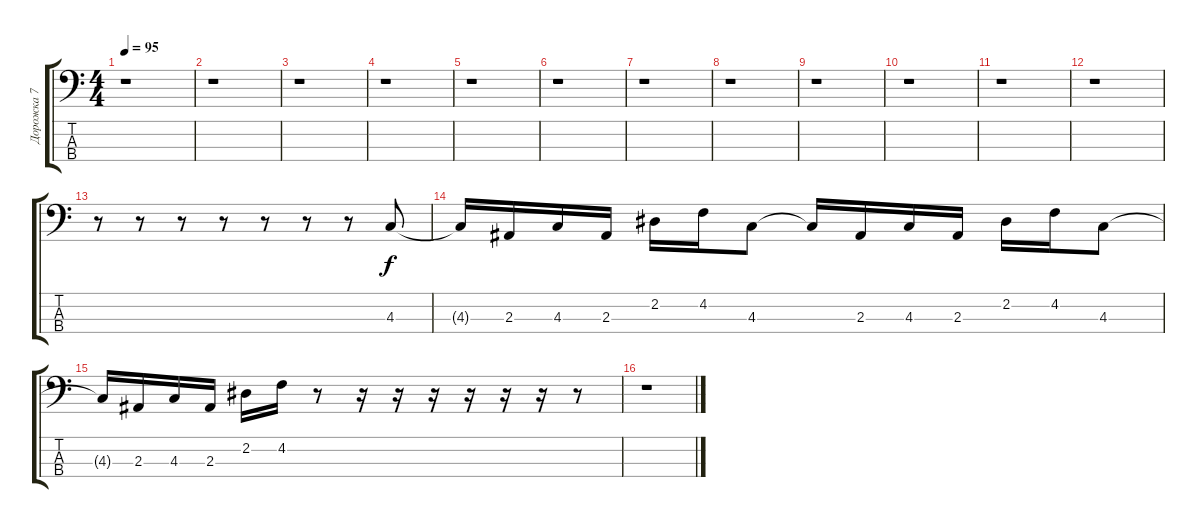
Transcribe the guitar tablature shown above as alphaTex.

\track ("Дорожка 7" "Дорожка 7") {instrument distortionguitar}
\staff {score tabs}
\tuning (Gb2 Db2 Ab1 Eb1) {hide}
\ts (4 4)
\tempo 95
\clef f4
\ks c
r.1{dy f} |
r.1 |
r.1 |
r.1 |
r.1 |
r.1 |
r.1 |
r.1 |
r.1 |
r.1 |
r.1 |
r.1 |
r.8 r.8 r.8 r.8 r.8 r.8 r.8 4.3.8 |
4.3{t}.16 2.3.16 4.3.16 2.3.16 2.2.16 4.2.16 4.3.8 4.3{t}.16 2.3.16 4.3.16 2.3.16 2.2.16 4.2.16 4.3.8 |
4.3{t}.16 2.3.16 4.3.16 2.3.16 2.2.16 4.2.16 r.8 r.16 r.16 r.16 r.16 r.16 r.16 r.8 |
r.1
